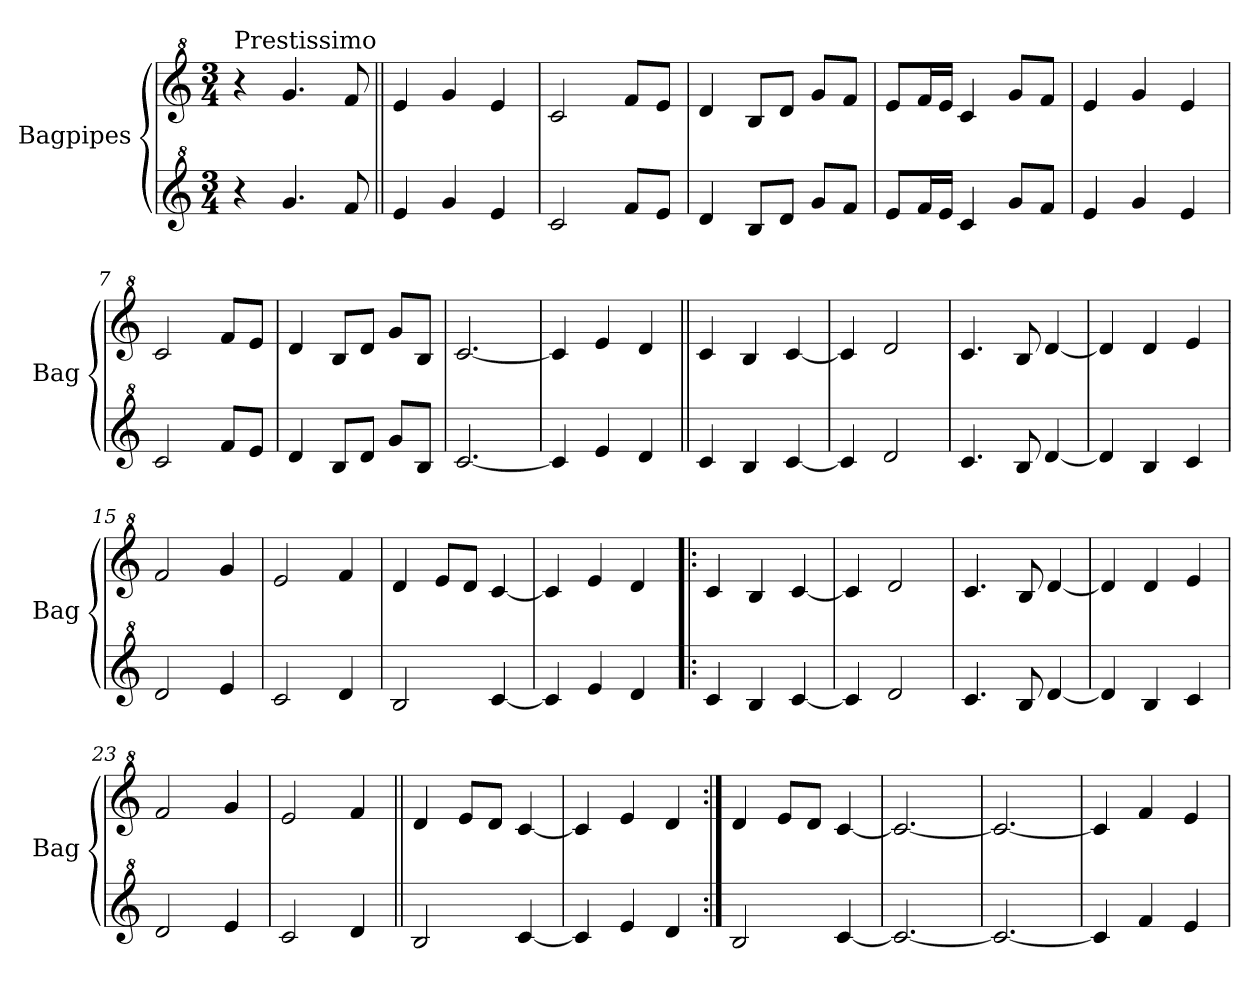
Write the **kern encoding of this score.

**kern	**kern
*part2	*part1
*staff2	*staff1
*I"Bagpipes	*I"Bagpipes
*I'Bag	*I'Bag
*clefG^2	*clefG^2
*k[]	*k[]
*C:	*C:
*M3/4	*M3/4
=1	=1
!	!LO:TX:a:t=Prestissimo
4r	4r
4.gg/	4.gg/
8ff/	8ff/
=2||	=2||
4ee/	4ee/
4gg/	4gg/
4ee/	4ee/
=3	=3
2cc/	2cc/
8ff/L	8ff/L
8ee/J	8ee/J
=4	=4
4dd/	4dd/
8b/L	8b/L
8dd/J	8dd/J
8gg/L	8gg/L
8ff/J	8ff/J
=5	=5
8ee/L	8ee/L
16ff/L	16ff/L
16ee/JJ	16ee/JJ
4cc/	4cc/
8gg/L	8gg/L
8ff/J	8ff/J
=6	=6
4ee/	4ee/
4gg/	4gg/
4ee/	4ee/
=7	=7
2cc/	2cc/
8ff/L	8ff/L
8ee/J	8ee/J
=8	=8
4dd/	4dd/
8b/L	8b/L
8dd/J	8dd/J
8gg/L	8gg/L
8b/J	8b/J
=9	=9
[2.cc/	[2.cc/
=10	=10
4cc/]	4cc/]
4ee/	4ee/
4dd/	4dd/
=11||	=11||
4cc/	4cc/
4b/	4b/
[4cc/	[4cc/
!!LO:LB:g=z
=12	=12
4cc/]	4cc/]
2dd/	2dd/
=13	=13
4.cc/	4.cc/
8b/	8b/
[4dd/	[4dd/
=14	=14
4dd/]	4dd/]
4b/	4dd/
4cc/	4ee/
=15	=15
2dd/	2ff/
4ee/	4gg/
=16	=16
2cc/	2ee/
4dd/	4ff/
=17	=17
2b/	4dd/
.	8ee/L
.	8dd/J
[4cc/	[4cc/
=18	=18
4cc/]	4cc/]
4ee/	4ee/
4dd/	4dd/
=19!|:	=19!|:
4cc/	4cc/
4b/	4b/
[4cc/	[4cc/
=20	=20
4cc/]	4cc/]
2dd/	2dd/
=21	=21
4.cc/	4.cc/
8b/	8b/
[4dd/	[4dd/
=22	=22
4dd/]	4dd/]
4b/	4dd/
4cc/	4ee/
=23	=23
2dd/	2ff/
4ee/	4gg/
=24	=24
2cc/	2ee/
4dd/	4ff/
!!LO:LB:g=z
=25||	=25||
2b/	4dd/
.	8ee/L
.	8dd/J
[4cc/	[4cc/
=26	=26
4cc/]	4cc/]
4ee/	4ee/
4dd/	4dd/
=27:|!	=27:|!
2b/	4dd/
.	8ee/L
.	8dd/J
[4cc/	[4cc/
=28	=28
2.cc/_	2.cc/_
=29	=29
2.cc/_	2.cc/_
=30	=30
4cc/]	4cc/]
4ff/	4ff/
4ee/	4ee/
=	=
*-	*-
